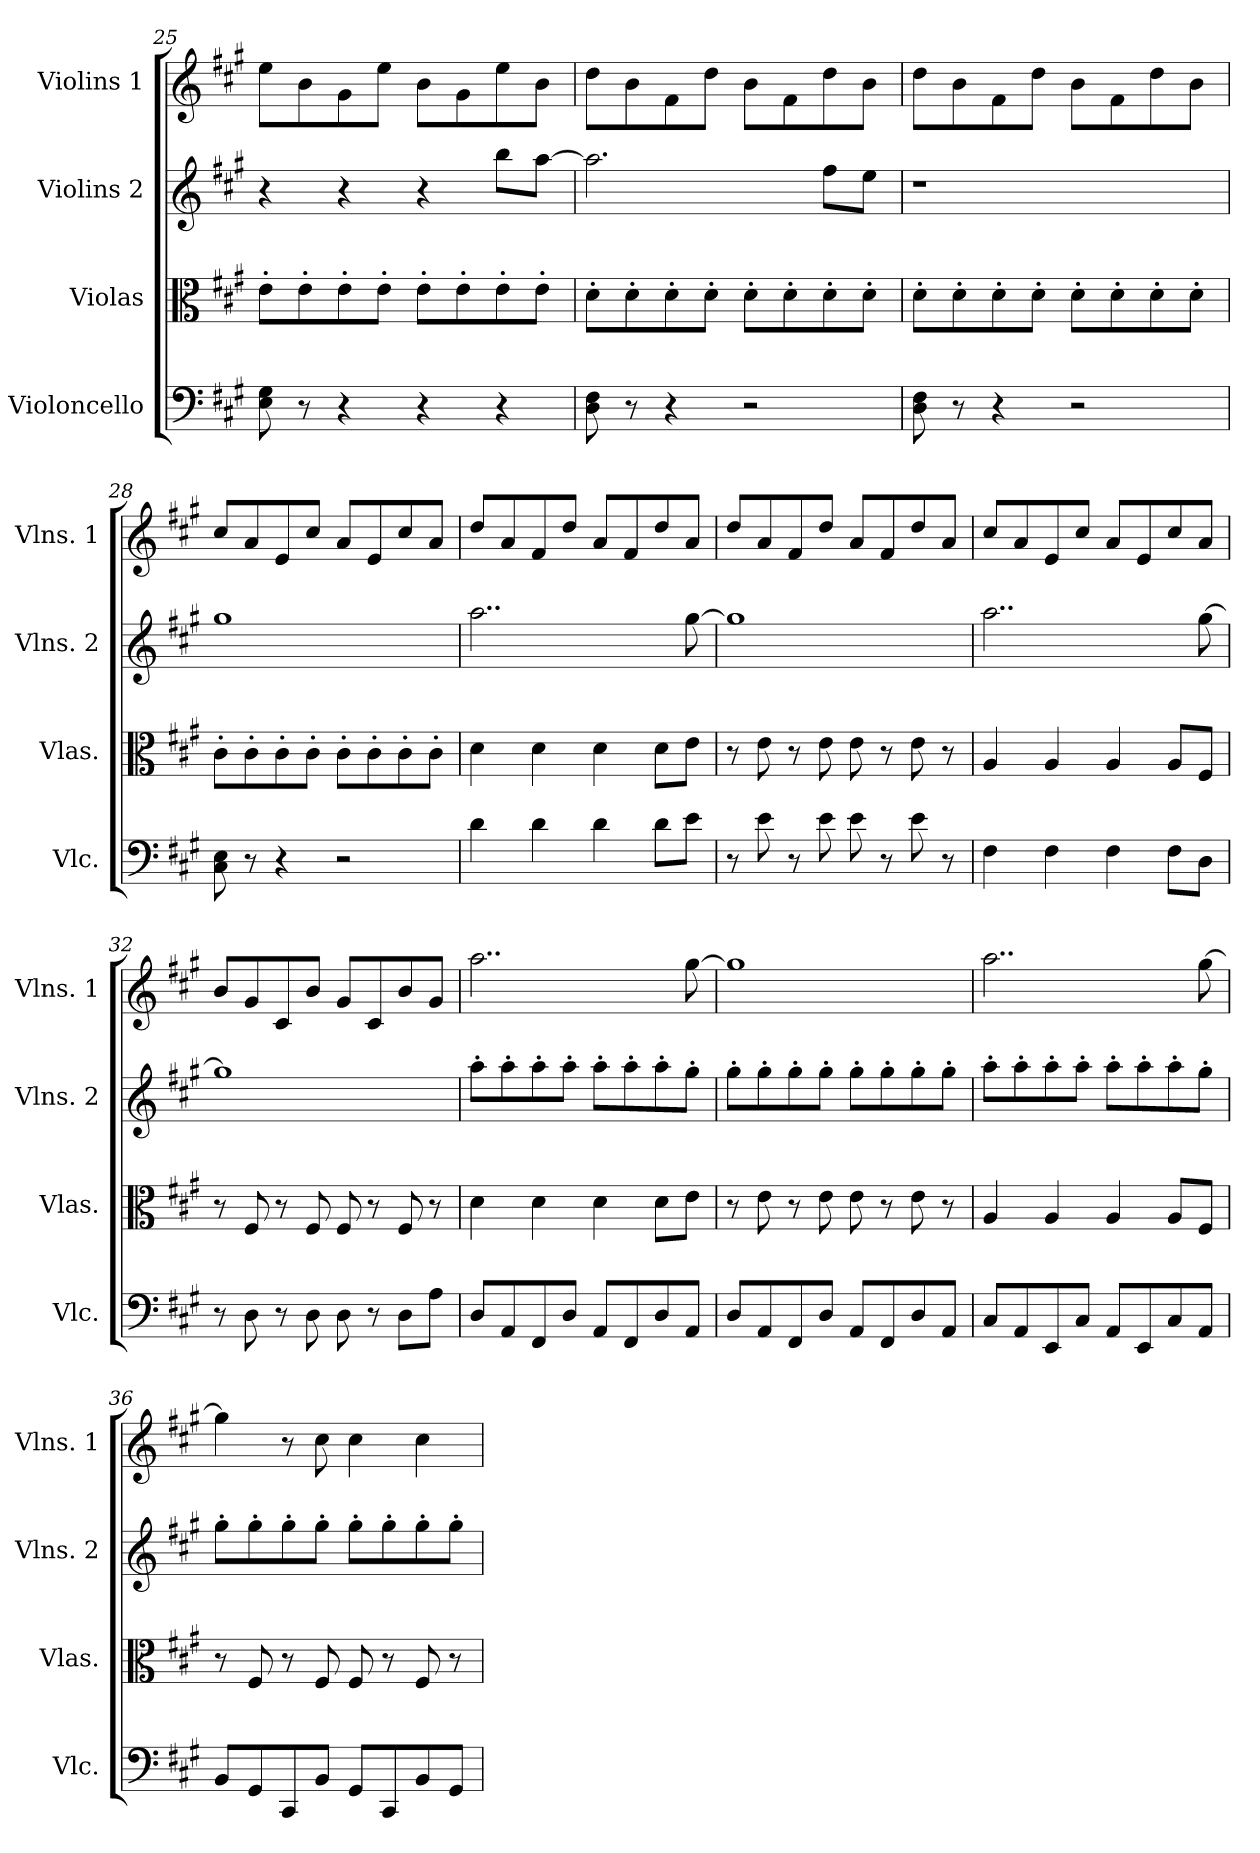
**kern	**kern	**kern	**kern
*part4	*part3	*part2	*part1
*staff4	*staff3	*staff2	*staff1
*I"Violoncello	*I"Violas	*I"Violins 2	*I"Violins 1
*I'Vlc.	*I'Vlas.	*I'Vlns. 2	*I'Vlns. 1
!!LO:LB:g=z
*clefF4	*clefC3	*clefG2	*clefG2
*k[f#c#g#]	*k[f#c#g#]	*k[f#c#g#]	*k[f#c#g#]
*A:	*A:	*A:	*A:
=25	=25	=25	=25
8E\ 8G#\	8e'\L	4r	8ee\L
8r	8e'\	.	8b\
4r	8e'\	4r	8g#\
.	8e'\J	.	8ee\J
4r	8e'\L	4r	8b\L
.	8e'\	.	8g#\
4r	8e'\	8bb\L	8ee\
.	8e'\J	[8aa\J	8b\J
=26	=26	=26	=26
8D\ 8F#\	8d'\L	2.aa\]	8dd\L
8r	8d'\	.	8b\
4r	8d'\	.	8f#\
.	8d'\J	.	8dd\J
2r	8d'\L	.	8b\L
.	8d'\	.	8f#\
.	8d'\	8ff#\L	8dd\
.	8d'\J	8ee\J	8b\J
=27	=27	=27	=27
8D\ 8F#\	8d'\L	1r	8dd\L
8r	8d'\	.	8b\
4r	8d'\	.	8f#\
.	8d'\J	.	8dd\J
2r	8d'\L	.	8b\L
.	8d'\	.	8f#\
.	8d'\	.	8dd\
.	8d'\J	.	8b\J
=28	=28	=28	=28
8C#\ 8E\	8c#'\L	1gg#	8cc#/L
8r	8c#'\	.	8a/
4r	8c#'\	.	8e/
.	8c#'\J	.	8cc#/J
2r	8c#'\L	.	8a/L
.	8c#'\	.	8e/
.	8c#'\	.	8cc#/
.	8c#'\J	.	8a/J
!!LO:LB:g=z
=29	=29	=29	=29
4d\	4d\	2..aa\	8dd/L
.	.	.	8a/
4d\	4d\	.	8f#/
.	.	.	8dd/J
4d\	4d\	.	8a/L
.	.	.	8f#/
8d\L	8d\L	.	8dd/
8e\J	8e\J	[8gg#\	8a/J
=30	=30	=30	=30
8r	8r	1gg#]	8dd/L
8e\	8e\	.	8a/
8r	8r	.	8f#/
8e\	8e\	.	8dd/J
8e\	8e\	.	8a/L
8r	8r	.	8f#/
8e\	8e\	.	8dd/
8r	8r	.	8a/J
=31	=31	=31	=31
4F#\	4A/	2..aa\	8cc#/L
.	.	.	8a/
4F#\	4A/	.	8e/
.	.	.	8cc#/J
4F#\	4A/	.	8a/L
.	.	.	8e/
8F#\L	8A/L	.	8cc#/
8D\J	8F#/J	[8gg#\	8a/J
=32	=32	=32	=32
8r	8r	1gg#]	8b/L
8D\	8F#/	.	8g#/
8r	8r	.	8c#/
8D\	8F#/	.	8b/J
8D\	8F#/	.	8g#/L
8r	8r	.	8c#/
8D\L	8F#/	.	8b/
8A\J	8r	.	8g#/J
!!LO:PB:g=z
=33	=33	=33	=33
8D/L	4d\	8aa'\L	2..aa\
8AA/	.	8aa'\	.
8FF#/	4d\	8aa'\	.
8D/J	.	8aa'\J	.
8AA/L	4d\	8aa'\L	.
8FF#/	.	8aa'\	.
8D/	8d\L	8aa'\	.
8AA/J	8e\J	8gg#'\J	[8gg#\
=34	=34	=34	=34
8D/L	8r	8gg#'\L	1gg#]
8AA/	8e\	8gg#'\	.
8FF#/	8r	8gg#'\	.
8D/J	8e\	8gg#'\J	.
8AA/L	8e\	8gg#'\L	.
8FF#/	8r	8gg#'\	.
8D/	8e\	8gg#'\	.
8AA/J	8r	8gg#'\J	.
=35	=35	=35	=35
8C#/L	4A/	8aa'\L	2..aa\
8AA/	.	8aa'\	.
8EE/	4A/	8aa'\	.
8C#/J	.	8aa'\J	.
8AA/L	4A/	8aa'\L	.
8EE/	.	8aa'\	.
8C#/	8A/L	8aa'\	.
8AA/J	8F#/J	8gg#'\J	[8gg#\
=36	=36	=36	=36
8BB/L	8r	8gg#'\L	4gg#\]
8GG#/	8F#/	8gg#'\	.
8CC#/	8r	8gg#'\	8r
8BB/J	8F#/	8gg#'\J	8cc#\
8GG#/L	8F#/	8gg#'\L	4cc#\
8CC#/	8r	8gg#'\	.
8BB/	8F#/	8gg#'\	4cc#\
8GG#/J	8r	8gg#'\J	.
=	=	=	=
*-	*-	*-	*-
